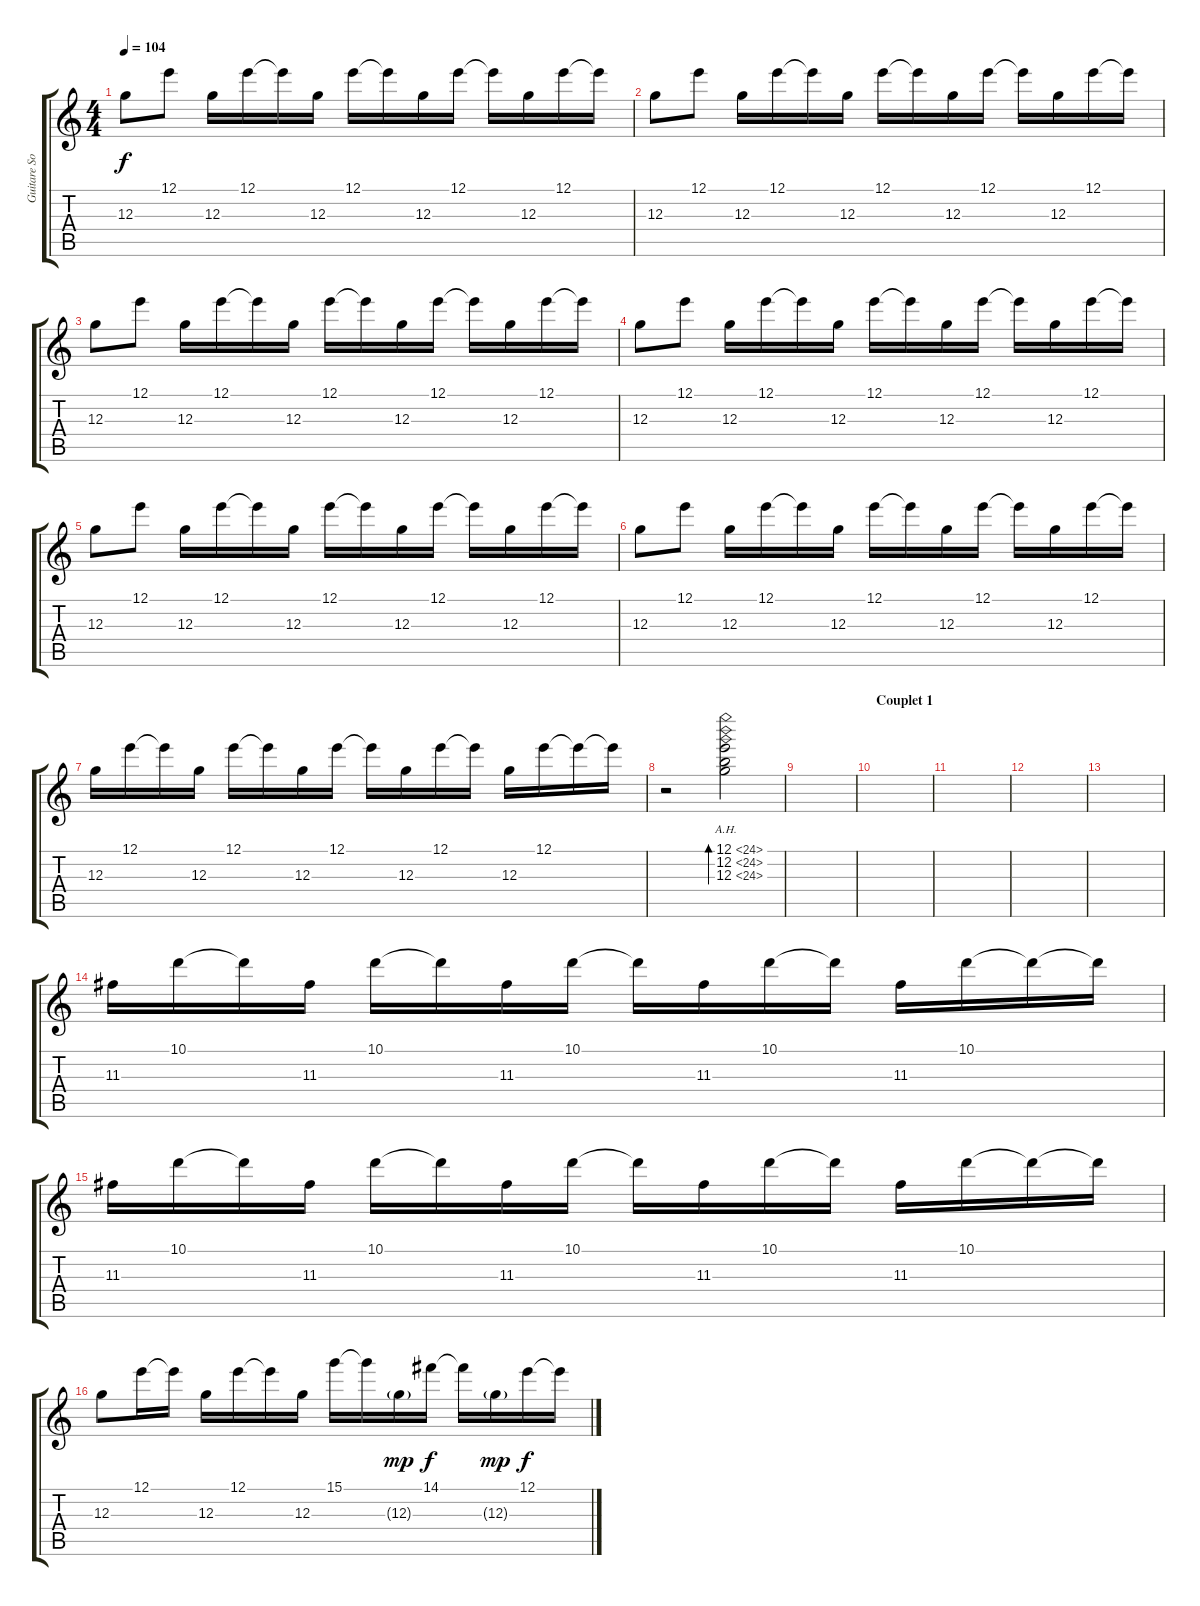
\track ("Guitare Solo" "Guitare So") {instrument acousticguitarnylon}
\staff {score tabs}
\tuning (E4 B3 G3 D3 A2 E2) {hide}
\ts (4 4)
\tempo 104
\clef g2
\ks c
12.3.8{dy f instrument acousticguitarnylon} 12.1.8 12.3.16 12.1.16 12.1{t}.16 12.3.16 12.1.16 12.1{t}.16 12.3.16 12.1.16 12.1{t}.16 12.3.16 12.1.16 12.1{t}.16 |
12.3.8 12.1.8 12.3.16 12.1.16 12.1{t}.16 12.3.16 12.1.16 12.1{t}.16 12.3.16 12.1.16 12.1{t}.16 12.3.16 12.1.16 12.1{t}.16 |
12.3.8{volume 9} 12.1.8 12.3.16 12.1.16 12.1{t}.16 12.3.16 12.1.16 12.1{t}.16 12.3.16 12.1.16 12.1{t}.16 12.3.16 12.1.16{volume 13} 12.1{t}.16 |
12.3.8 12.1.8 12.3.16 12.1.16 12.1{t}.16 12.3.16 12.1.16 12.1{t}.16 12.3.16 12.1.16 12.1{t}.16 12.3.16 12.1.16 12.1{t}.16 |
12.3.8 12.1.8 12.3.16 12.1.16 12.1{t}.16 12.3.16 12.1.16 12.1{t}.16 12.3.16 12.1.16 12.1{t}.16 12.3.16 12.1.16 12.1{t}.16 |
12.3.8{volume 3} 12.1.8 12.3.16 12.1.16 12.1{t}.16 12.3.16 12.1.16 12.1{t}.16 12.3.16 12.1.16 12.1{t}.16 12.3.16 12.1.16 12.1{t}.16 |
12.3.16 12.1.16 12.1{t}.16 12.3.16 12.1.16 12.1{t}.16 12.3.16 12.1.16 12.1{t}.16 12.3.16 12.1.16 12.1{t}.16 12.3.16 12.1.16 12.1{t}.16 12.1{t}.16 |
r.2{volume 14} (12.1{ah 12} 12.2{ah 12} 12.3{ah 12}).2{bd 240} |
|
\section ("" "Couplet 1")
|
|
|
|
11.3.16{volume 13} 10.1.16 10.1{t}.16 11.3.16 10.1.16 10.1{t}.16 11.3.16 10.1.16 10.1{t}.16 11.3.16 10.1.16 10.1{t}.16 11.3.16 10.1.16 10.1{t}.16 10.1{t}.16 |
11.3.16 10.1.16 10.1{t}.16 11.3.16 10.1.16 10.1{t}.16 11.3.16 10.1.16 10.1{t}.16 11.3.16 10.1.16 10.1{t}.16 11.3.16 10.1.16 10.1{t}.16 10.1{t}.16 |
12.3.8 12.1.16 12.1{t}.16 12.3.16 12.1.16 12.1{t}.16 12.3.16 15.1.16 15.1{t}.16 12.3{g}.16{dy mp} 14.1.16{dy f} 14.1{t}.16 12.3{g}.16{dy mp} 12.1.16{dy f} 12.1{t}.16
